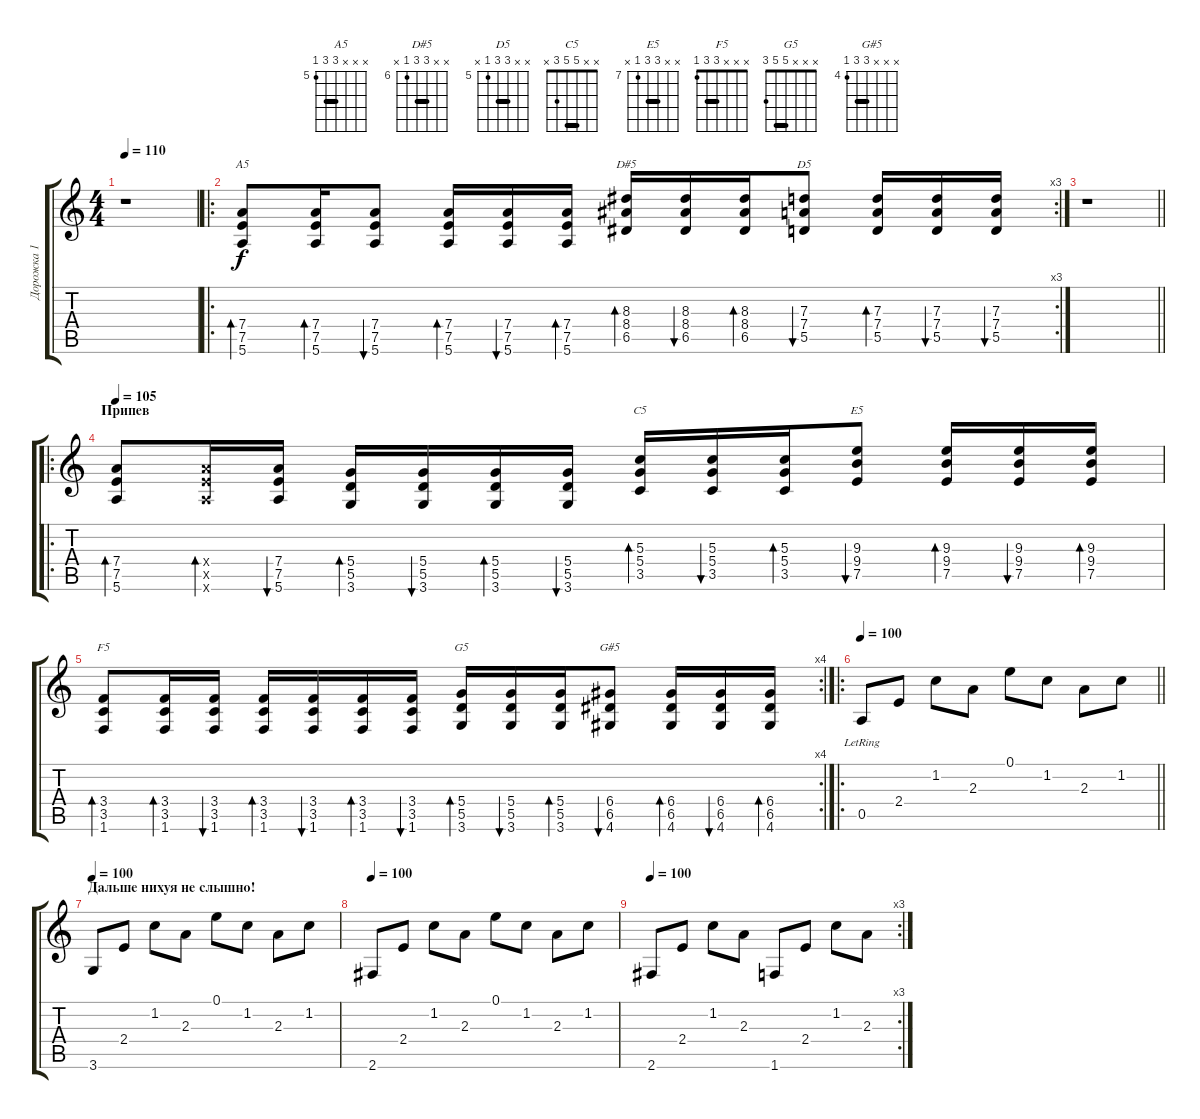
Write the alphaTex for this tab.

\track ("Дорожка 1" "Дорожка 1") {instrument acousticguitarsteel}
\staff {score tabs}
\tuning (E4 B3 G3 D3 A2 E2) {hide}
\chord ("A5" x x x 7 7 5) {firstfret 5 barre 7}
\chord ("D#5" x x 8 8 6 x) {firstfret 6 barre 8}
\chord ("D5" x x 7 7 5 x) {firstfret 5 barre 7}
\chord ("C5" x x 5 5 3 x) {barre 5}
\chord ("E5" x x 9 9 7 x) {firstfret 7 barre 9}
\chord ("F5" x x x 3 3 1) {barre 3}
\chord ("G5" x x x 5 5 3) {barre 5}
\chord ("G#5" x x x 6 6 4) {firstfret 4 barre 6}
\ts (4 4)
\tempo 110
\clef g2
\ks c
r.1{dy f} |
\ro
\rc 3
(7.4 7.5 5.6).8{bd 60 ch "A5"} (7.4 7.5 5.6).16{bd 60} (7.4 7.5 5.6).8{bu 60} (7.4 7.5 5.6).16{bd 60} (7.4 7.5 5.6).16{bu 60} (7.4 7.5 5.6).16{bd 60} (8.3 8.4 6.5).16{bd 60 ch "D#5"} (8.3 8.4 6.5).16{bu 60} (8.3 8.4 6.5).16{bd 60} (7.3 7.4 5.5).8{bu 60 ch "D5"} (7.3 7.4 5.5).16{bd 60} (7.3 7.4 5.5).16{bu 60} (7.3 7.4 5.5).16{bu 60} |
\barLineRight lightlight
r.1 |
\ro
\section ("" "Припев")
\tempo 105
(7.4 7.5 5.6).8{bd 60} (7.4{x} 7.5{x} 5.6{x}).16{bd 60} (7.4 7.5 5.6).16{bu 60} (5.4 5.5 3.6).16{bd 60} (5.4 5.5 3.6).16{bu 60} (5.4 5.5 3.6).16{bd 60} (5.4 5.5 3.6).16{bu 60} (5.3 5.4 3.5).16{bd 60 ch "C5"} (5.3 5.4 3.5).16{bu 60} (5.3 5.4 3.5).16{bd 60} (9.3 9.4 7.5).8{bu 60 ch "E5"} (9.3 9.4 7.5).16{bd 60} (9.3 9.4 7.5).16{bu 60} (9.3 9.4 7.5).16{bd 60} |
\rc 4
(3.4 3.5 1.6).8{bd 60 ch "F5"} (3.4 3.5 1.6).16{bd 60} (3.4 3.5 1.6).16{bu 60} (3.4 3.5 1.6).16{bd 60} (3.4 3.5 1.6).16{bu 60} (3.4 3.5 1.6).16{bd 60} (3.4 3.5 1.6).16{bu 60} (5.4 5.5 3.6).16{bd 60 ch "G5"} (5.4 5.5 3.6).16{bu 60} (5.4 5.5 3.6).16{bd 60} (6.4 6.5 4.6).8{bu 60 ch "G#5"} (6.4 6.5 4.6).16{bd 60} (6.4 6.5 4.6).16{bu 60} (6.4 6.5 4.6).16{bd 60} |
\ro
\tempo 100
\barLineRight lightlight
0.5{lr}.8 2.4.8 1.2.8 2.3.8 0.1.8 1.2.8 2.3.8 1.2.8 |
\section ("" "Дальше нихуя не слышно!")
\tempo 100
3.6.8 2.4.8 1.2.8 2.3.8 0.1.8 1.2.8 2.3.8 1.2.8 |
\tempo 100
2.6.8 2.4.8 1.2.8 2.3.8 0.1.8 1.2.8 2.3.8 1.2.8 |
\rc 3
\tempo 100
2.6.8 2.4.8 1.2.8 2.3.8 1.6.8 2.4.8 1.2.8 2.3.8
